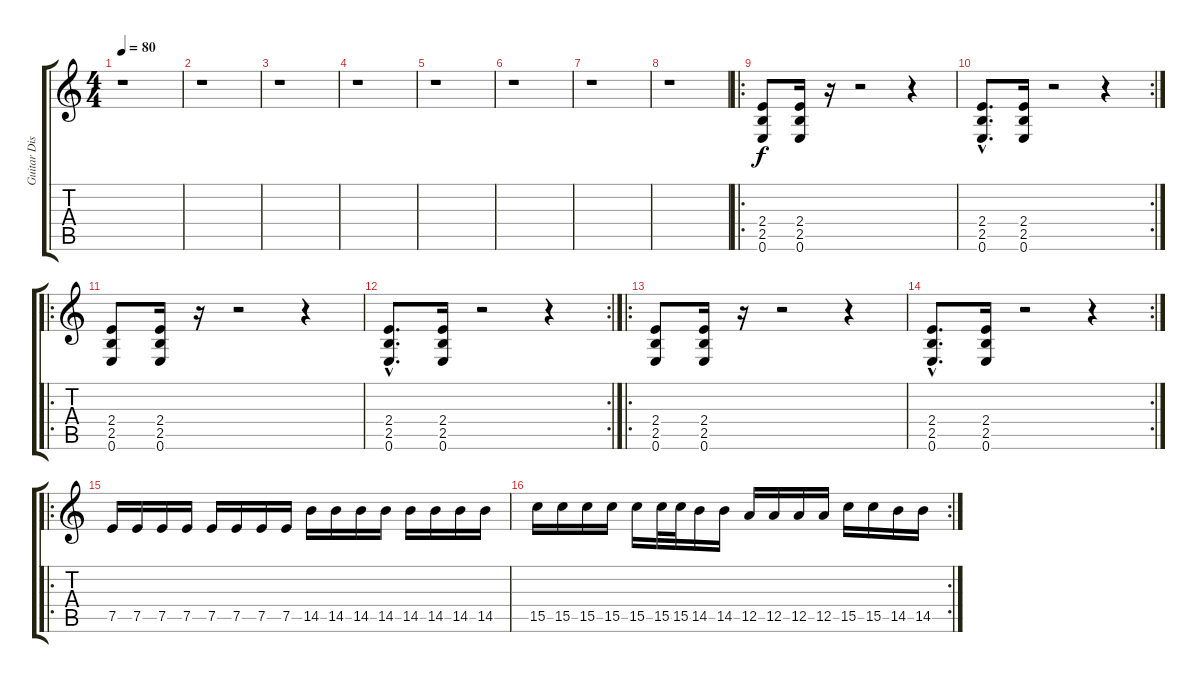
\track ("Guitar Dist." "Guitar Dis") {instrument distortionguitar}
\staff {score tabs}
\tuning (E4 B3 G3 D3 A2 E2) {hide}
\ts (4 4)
\tempo 80
\clef g2
\ks c
r.1{dy f instrument distortionguitar} |
r.1 |
r.1 |
r.1 |
r.1 |
r.1 |
r.1 |
r.1 |
\ro
(2.4 2.5 0.6).8 (2.4 2.5 0.6).16 r.16 r.2 r.4 |
\rc 2
(2.4{hac} 2.5{hac} 0.6{hac}).8{d} (2.4 2.5 0.6).16 r.2 r.4 |
\ro
(2.4 2.5 0.6).8 (2.4 2.5 0.6).16 r.16 r.2 r.4 |
\rc 2
(2.4{hac} 2.5{hac} 0.6{hac}).8{d} (2.4 2.5 0.6).16 r.2 r.4 |
\ro
(2.4 2.5 0.6).8 (2.4 2.5 0.6).16 r.16 r.2 r.4 |
\rc 2
(2.4{hac} 2.5{hac} 0.6{hac}).8{d} (2.4 2.5 0.6).16 r.2 r.4 |
\ro
7.5.16 7.5.16 7.5.16 7.5.16 7.5.16 7.5.16 7.5.16 7.5.16 14.5.16 14.5.16 14.5.16 14.5.16 14.5.16 14.5.16 14.5.16 14.5.16 |
\rc 2
15.5.16 15.5.16 15.5.16 15.5.16 15.5.16 15.5.32 15.5.32 14.5.16 14.5.16 12.5.16 12.5.16 12.5.16 12.5.16 15.5.16 15.5.16 14.5.16 14.5.16
